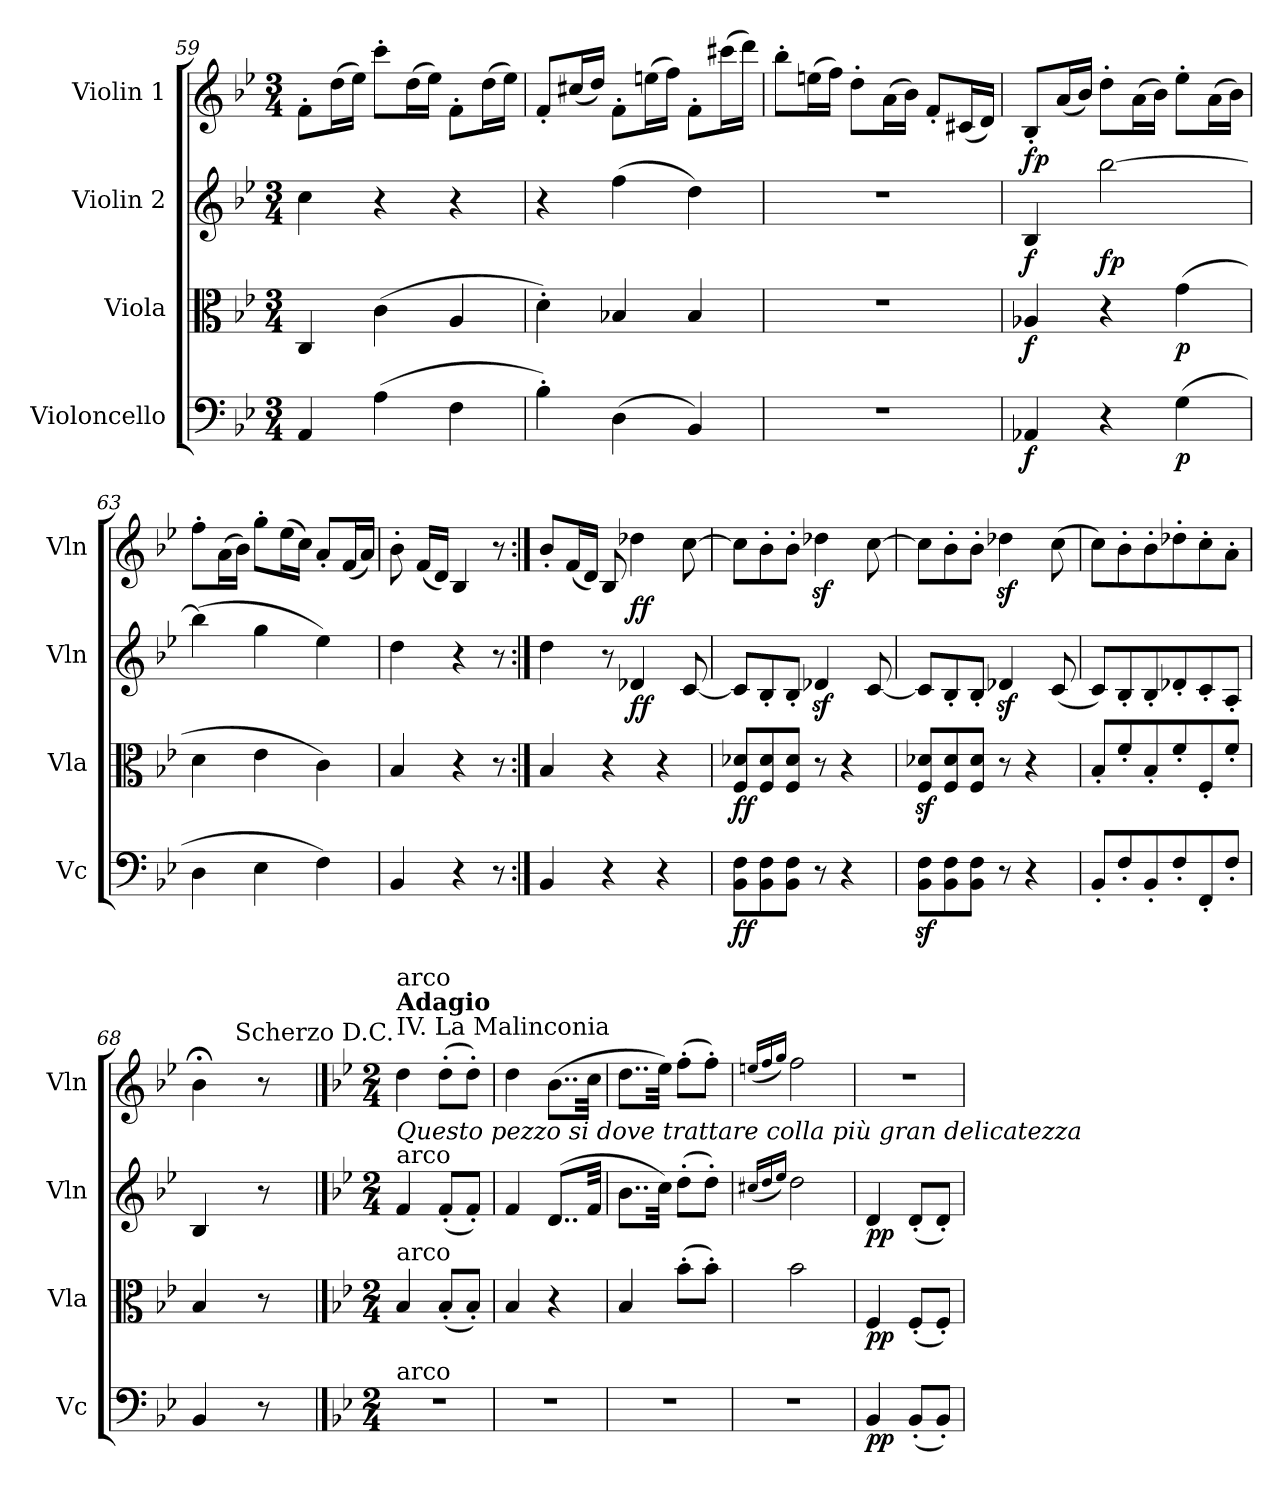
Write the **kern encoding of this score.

**kern	**dynam	**kern	**dynam	**kern	**dynam	**kern	**dynam
*part4	*part4	*part3	*part3	*part2	*part2	*part1	*part1
*staff4	*staff4	*staff3	*staff3	*staff2	*staff2	*staff1	*staff1
*I"Violoncello	*	*I"Viola	*	*I"Violin 2	*	*I"Violin 1	*
*I'Vc	*	*I'Vla	*	*I'Vln	*	*I'Vln	*
!!LO:LB:g=z
*clefF4	*	*clefC3	*	*clefG2	*	*clefG2	*
*k[b-e-]	*	*k[b-e-]	*	*k[b-e-]	*	*k[b-e-]	*
*M3/4	*	*M3/4	*	*M3/4	*	*M3/4	*
=59	=59	=59	=59	=59	=59	=59	=59
4AA/	.	4C/	.	4cc\	.	8f'\L	.
.	.	.	.	.	.	(16dd\L	.
.	.	.	.	.	.	16ee-\JJ)	.
(4A\	.	(4c\	.	4r	.	8ccc'\L	.
.	.	.	.	.	.	(16dd\L	.
.	.	.	.	.	.	16ee-\JJ)	.
4F\	.	4A/	.	4r	.	8f'\L	.
.	.	.	.	.	.	(16dd\L	.
.	.	.	.	.	.	16ee-\JJ)	.
=60	=60	=60	=60	=60	=60	=60	=60
4B-'\)	.	4d'\)	.	4r	.	8f'/L	.
.	.	.	.	.	.	(16cc#X/L	.
.	.	.	.	.	.	16dd/JJ)	.
(4D\	.	4B-X/	.	(4ff\	.	8f'\L	.
.	.	.	.	.	.	(16een\L	.
.	.	.	.	.	.	16ff\JJ)	.
4BB-/)	.	4B-/	.	4dd\)	.	8f'\L	.
.	.	.	.	.	.	(16ccc#X\L	.
.	.	.	.	.	.	16ddd\JJ)	.
=61	=61	=61	=61	=61	=61	=61	=61
2.r	.	2.r	.	2.r	.	8bb-'\L	.
.	.	.	.	.	.	(16een\L	.
.	.	.	.	.	.	16ff\JJ)	.
.	.	.	.	.	.	8dd'\L	.
.	.	.	.	.	.	(16a\L	.
.	.	.	.	.	.	16b-\JJ)	.
.	.	.	.	.	.	8f'/L	.
.	.	.	.	.	.	(16c#X/L	.
.	.	.	.	.	.	16d/JJ)	.
!!LO:LB:g=z
=62	=62	=62	=62	=62	=62	=62	=62
!	!LO:DY:b	!	!LO:DY:b	!	!LO:DY:b	!	!LO:DY:b
4AA-X/	f	4A-X/	f	4B-/	f	8B-'/L	fp
.	.	.	.	.	.	(16a/L	.
.	.	.	.	.	.	16b-/JJ)	.
!	!	!	!	!	!LO:DY:b	!	!
4r	.	4r	.	[2bb-\	fp	8dd'\L	.
.	.	.	.	.	.	(16a\L	.
.	.	.	.	.	.	16b-\JJ)	.
!	!LO:DY:b	!	!LO:DY:b	!	!	!	!
(4G\	p	(4g\	p	.	.	8ee-'\L	.
.	.	.	.	.	.	(16a\L	.
.	.	.	.	.	.	16b-\JJ)	.
=63	=63	=63	=63	=63	=63	=63	=63
4D\	.	4d\	.	(4bb-\]	.	8ff'\L	.
.	.	.	.	.	.	(16a\L	.
.	.	.	.	.	.	16b-\JJ)	.
4E-\	.	4e-\	.	4gg\	.	8gg'\L	.
.	.	.	.	.	.	(16ee-\L	.
.	.	.	.	.	.	16cc\JJ)	.
4F\)	.	4c\)	.	4ee-\)	.	8a'/L	.
.	.	.	.	.	.	(16f/L	.
.	.	.	.	.	.	16a/JJ)	.
=63X5	=63X5	=63X5	=63X5	=63X5	=63X5	=63X5	=63X5
4BB-/	.	4B-/	.	4dd\	.	8b-'\	.
.	.	.	.	.	.	(16f/LL	.
.	.	.	.	.	.	16d/JJ)	.
4r	.	4r	.	4r	.	4B-/	.
8r	.	8r	.	8r	.	8r	.
=64:|!	=64:|!	=64:|!	=64:|!	=64:|!	=64:|!	=64:|!	=64:|!
4BB-/	.	4B-/	.	4dd\	.	8b-'/L	.
.	.	.	.	.	.	(16f/L	.
.	.	.	.	.	.	16d/JJ)	.
4r	.	4r	.	8r	.	8B-/	.
!	!	!	!	!	!LO:DY:b	!	!LO:DY:b
.	.	.	.	4d-X/	ff	4dd-X\	ff
4r	.	4r	.	.	.	.	.
.	.	.	.	[8c/	.	[8cc\	.
=65	=65	=65	=65	=65	=65	=65	=65
!	!LO:DY:b	!	!LO:DY:b	!	!	!	!
8BB-\ 8F\L	ff	8F/ 8d-X/L	ff	8c/L]	.	8cc\L]	.
8BB-\ 8F\	.	8F/ 8d-/	.	8B-'/	.	8b-'\	.
8BB-\ 8F\J	.	8F/ 8d-/J	.	8B-'/J	.	8b-'\J	.
8r	.	8r	.	4d-Xz</	.	4dd-Xz<\	.
4r	.	4r	.	.	.	.	.
.	.	.	.	[8c/	.	[8cc\	.
=66	=66	=66	=66	=66	=66	=66	=66
8BB-\z< 8F\z<L	.	8F/z< 8d-X/z<L	.	8c/L]	.	8cc\L]	.
8BB-\ 8F\	.	8F/ 8d-/	.	8B-'/	.	8b-'\	.
8BB-\ 8F\J	.	8F/ 8d-/J	.	8B-'/J	.	8b-'\J	.
8r	.	8r	.	4d-Xz</	.	4dd-Xz<\	.
4r	.	4r	.	.	.	.	.
.	.	.	.	(8c/	.	(8cc\	.
!!LO:LB:g=z
=67	=67	=67	=67	=67	=67	=67	=67
8BB-'/L	.	8B-'/L	.	8c/L)	.	8cc\L)	.
8F'/	.	8f'/	.	8B-'/	.	8b-'\	.
8BB-'/	.	8B-'/	.	8B-'/	.	8b-'\	.
8F'/	.	8f'/	.	8d-X'/	.	8dd-X'\	.
8FF'/	.	8F'/	.	8c'/	.	8cc'\	.
8F'/J	.	8f'/J	.	8A'/J	.	8a'\J	.
=68	=68	=68	=68	=68	=68	=68	=68
4BB-/	.	4B-/	.	4B-/	.	4b-;<\	.
!	!	!	!	!	!	!LO:TX:a:t=Scherzo D.C.	!
=68X6-	=68X6-	=68X6-	=68X6-	=68X6-	=68X6-	=68X6-	=68X6-
8r	.	8r	.	8r	.	8r	.
!!LO:PB:g=z
==1	==1	==1	==1	==1	==1	==1	==1
*k[b-e-]	*	*k[b-e-]	*	*k[b-e-]	*	*k[b-e-]	*
*M2/4	*	*M2/4	*	*M2/4	*	*M2/4	*
!	!	!	!	!	!	!LO:TX:a:t=IV.  La Malinconia	!
!	!	!	!	!	!	!LO:TX:a:B:t=Adagio	!
!	!	!	!	!	!	!LO:TX:a:t=arco	!
!	!	!	!	!	!	!LO:TX:b:i:t=Questo pezzo si dove trattare colla più gran delicatezza	!
!	!	!	!	!LO:TX:a:t=arco	!	!	!
!	!	!LO:TX:a:t=arco	!	!	!	!	!
!LO:TX:a:t=arco	!	!	!	!	!	!	!
!	!	!	!LO:DY:b	!	!	!	!
!	!	!	!LO:DY:n=1:b	!	!LO:DY:b	!	!
!	!	!	!	!	!LO:DY:n=1:b	!	!LO:DY:b
!	!	!	!	!	!	!	!LO:DY:n=1:b
2r	.	4B-/	pp other-dynamics	4f/	pp other-dynamics	4dd\	pp other-dynamics
.	.	(8B-'/L	.	(8f'/L	.	(8dd'\L	.
.	.	8B-'/J)	.	8f'/J)	.	8dd'\J)	.
=2	=2	=2	=2	=2	=2	=2	=2
2r	.	4B-/	.	4f/	.	4dd\	.
.	.	4r	.	(8..d/L	.	(8..b-\L	.
.	.	.	.	32f/Jkk	.	32cc\Jkk	.
=3	=3	=3	=3	=3	=3	=3	=3
2r	.	4B-/	.	8..b-\L	.	8..dd\L	.
.	.	.	.	32cc\Jkk)	.	32ee-\Jkk)	.
.	.	(8b-'\L	.	(8dd'\L	.	(8ff'\L	.
.	.	8b-'\J)	.	8dd'\J)	.	8ff'\J)	.
=4	=4	=4	=4	=4	=4	=4	=4
.	.	.	.	(16qcc#X/LL	.	(16qeen/LL	.
.	.	.	.	16qdd/	.	16qff/	.
.	.	.	.	16qee-/JJ)	.	16qgg/JJ)	.
2r	.	2b-\	.	2dd\	.	2ff\	.
=5	=5	=5	=5	=5	=5	=5	=5
!	!LO:DY:b	!	!LO:DY:b	!	!LO:DY:b	!	!
4BB-/	pp	4F/	pp	4d/	pp	2r	.
(8BB-'/L	.	(8F'/L	.	(8d'/L	.	.	.
8BB-'/J)	.	8F'/J)	.	8d'/J)	.	.	.
=	=	=	=	=	=	=	=
*-	*-	*-	*-	*-	*-	*-	*-
